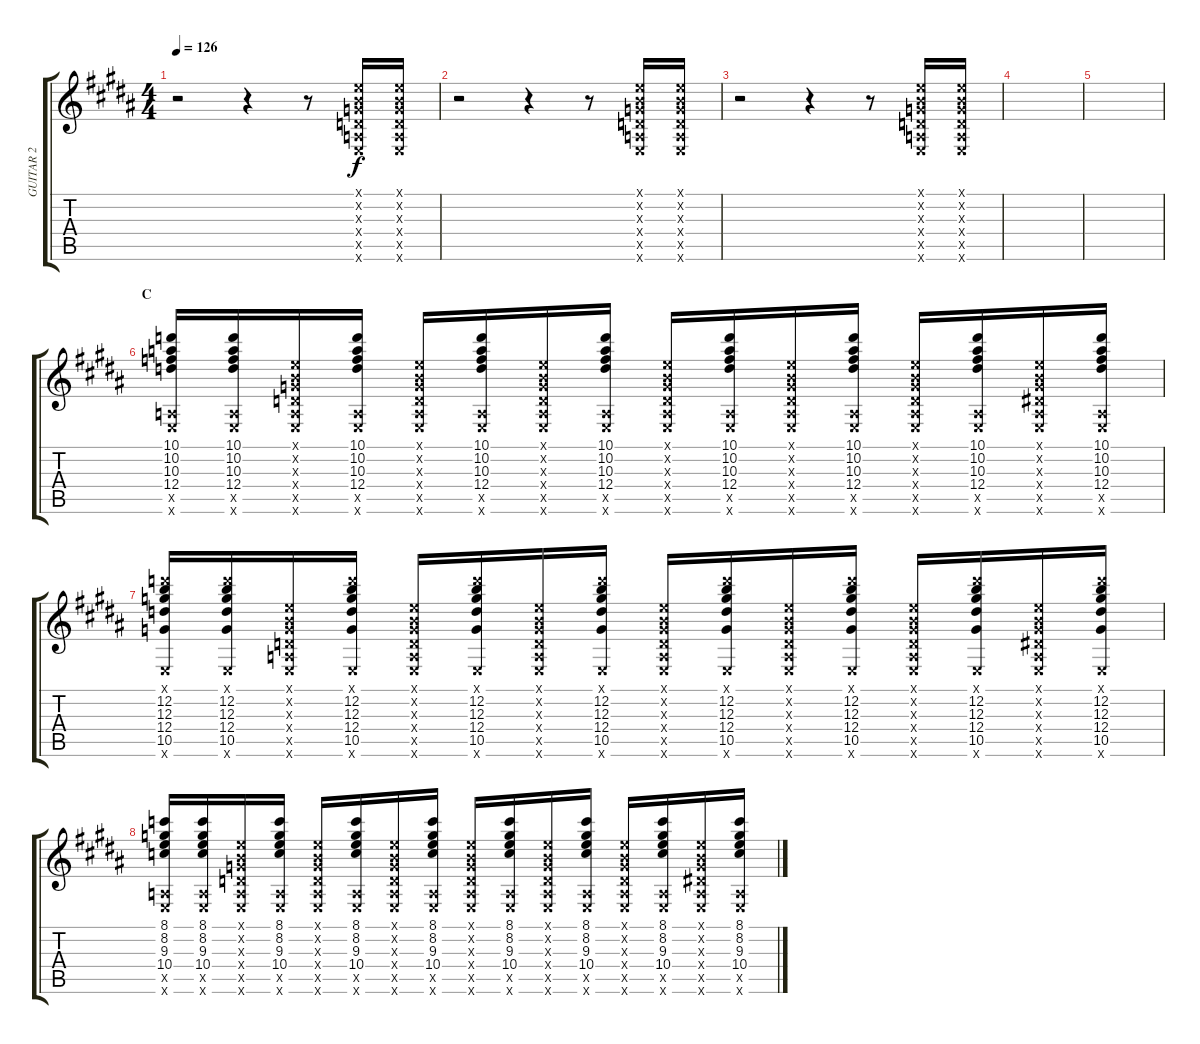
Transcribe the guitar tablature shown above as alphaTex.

\track ("GUITAR 2" "GUITAR 2") {instrument distortionguitar}
\staff {score tabs}
\tuning (E4 B3 G3 D3 A2 E2) {hide}
\ts (4 4)
\tempo 126
\clef g2
\ks b
r.2{dy f} r.4 r.8 (0.1{x} 0.2{x} 0.3{x} 0.4{x} 0.5{x} 0.6{x}).16 (0.1{x} 0.2{x} 0.3{x} 0.4{x} 0.5{x} 0.6{x}).16 |
r.2 r.4 r.8 (0.1{x} 0.2{x} 0.3{x} 0.4{x} 0.5{x} 0.6{x}).16 (0.1{x} 0.2{x} 0.3{x} 0.4{x} 0.5{x} 0.6{x}).16 |
r.2 r.4 r.8 (0.1{x} 0.2{x} 0.3{x} 0.4{x} 0.5{x} 0.6{x}).16 (0.1{x} 0.2{x} 0.3{x} 0.4{x} 0.5{x} 0.6{x}).16 |
|
|
\section ("" "C")
(10.1 10.2 10.3 12.4 0.5{x} 0.6{x}).16{volume 10} (10.1 10.2 10.3 12.4 0.5{x} 0.6{x}).16 (0.1{x} 0.2{x} 0.3{x} 0.4{x} 0.5{x} 0.6{x}).16 (10.1 10.2 10.3 12.4 0.5{x} 0.6{x}).16 (0.1{x} 0.2{x} 0.3{x} 0.4{x} 0.5{x} 0.6{x}).16 (10.1 10.2 10.3 12.4 0.5{x} 0.6{x}).16 (0.1{x} 0.2{x} 0.3{x} 0.4{x} 0.5{x} 0.6{x}).16 (10.1 10.2 10.3 12.4 0.5{x} 0.6{x}).16 (0.1{x} 0.2{x} 0.3{x} 0.4{x} 0.5{x} 0.6{x}).16 (10.1 10.2 10.3 12.4 0.5{x} 0.6{x}).16 (0.1{x} 0.2{x} 0.3{x} 0.4{x} 0.5{x} 0.6{x}).16 (10.1 10.2 10.3 12.4 0.5{x} 0.6{x}).16 (0.1{x} 0.2{x} 0.3{x} 0.4{x} 0.5{x} 0.6{x}).16 (10.1 10.2 10.3 12.4 0.5{x} 0.6{x}).16 (0.1{x} 0.2{x} 0.3{x} 1.4{x} 0.5{x} 0.6{x}).16 (10.1 10.2 10.3 12.4 0.5{x} 0.6{x}).16 |
(10.1{x} 12.2 12.3 12.4 10.5 0.6{x}).16 (10.1{x} 12.2 12.3 12.4 10.5 0.6{x}).16 (0.1{x} 0.2{x} 0.3{x} 0.4{x} 0.5{x} 0.6{x}).16 (10.1{x} 12.2 12.3 12.4 10.5 0.6{x}).16 (0.1{x} 0.2{x} 0.3{x} 0.4{x} 0.5{x} 0.6{x}).16 (10.1{x} 12.2 12.3 12.4 10.5 0.6{x}).16 (0.1{x} 0.2{x} 0.3{x} 0.4{x} 0.5{x} 0.6{x}).16 (10.1{x} 12.2 12.3 12.4 10.5 0.6{x}).16 (0.1{x} 0.2{x} 0.3{x} 0.4{x} 0.5{x} 0.6{x}).16 (10.1{x} 12.2 12.3 12.4 10.5 0.6{x}).16 (0.1{x} 0.2{x} 0.3{x} 0.4{x} 0.5{x} 0.6{x}).16 (10.1{x} 12.2 12.3 12.4 10.5 0.6{x}).16 (0.1{x} 0.2{x} 0.3{x} 0.4{x} 0.5{x} 0.6{x}).16 (10.1{x} 12.2 12.3 12.4 10.5 0.6{x}).16 (0.1{x} 0.2{x} 0.3{x} 1.4{x} 0.5{x} 0.6{x}).16 (10.1{x} 12.2 12.3 12.4 10.5 0.6{x}).16 |
(8.1 8.2 9.3 10.4 0.5{x} 0.6{x}).16 (8.1 8.2 9.3 10.4 0.5{x} 0.6{x}).16 (0.1{x} 0.2{x} 0.3{x} 0.4{x} 0.5{x} 0.6{x}).16 (8.1 8.2 9.3 10.4 0.5{x} 0.6{x}).16 (0.1{x} 0.2{x} 0.3{x} 0.4{x} 0.5{x} 0.6{x}).16 (8.1 8.2 9.3 10.4 0.5{x} 0.6{x}).16 (0.1{x} 0.2{x} 0.3{x} 0.4{x} 0.5{x} 0.6{x}).16 (8.1 8.2 9.3 10.4 0.5{x} 0.6{x}).16 (0.1{x} 0.2{x} 0.3{x} 0.4{x} 0.5{x} 0.6{x}).16 (8.1 8.2 9.3 10.4 0.5{x} 0.6{x}).16 (0.1{x} 0.2{x} 0.3{x} 0.4{x} 0.5{x} 0.6{x}).16 (8.1 8.2 9.3 10.4 0.5{x} 0.6{x}).16 (0.1{x} 0.2{x} 0.3{x} 0.4{x} 0.5{x} 0.6{x}).16 (8.1 8.2 9.3 10.4 0.5{x} 0.6{x}).16 (0.1{x} 0.2{x} 0.3{x} 1.4{x} 0.5{x} 0.6{x}).16 (8.1 8.2 9.3 10.4 0.5{x} 0.6{x}).16
